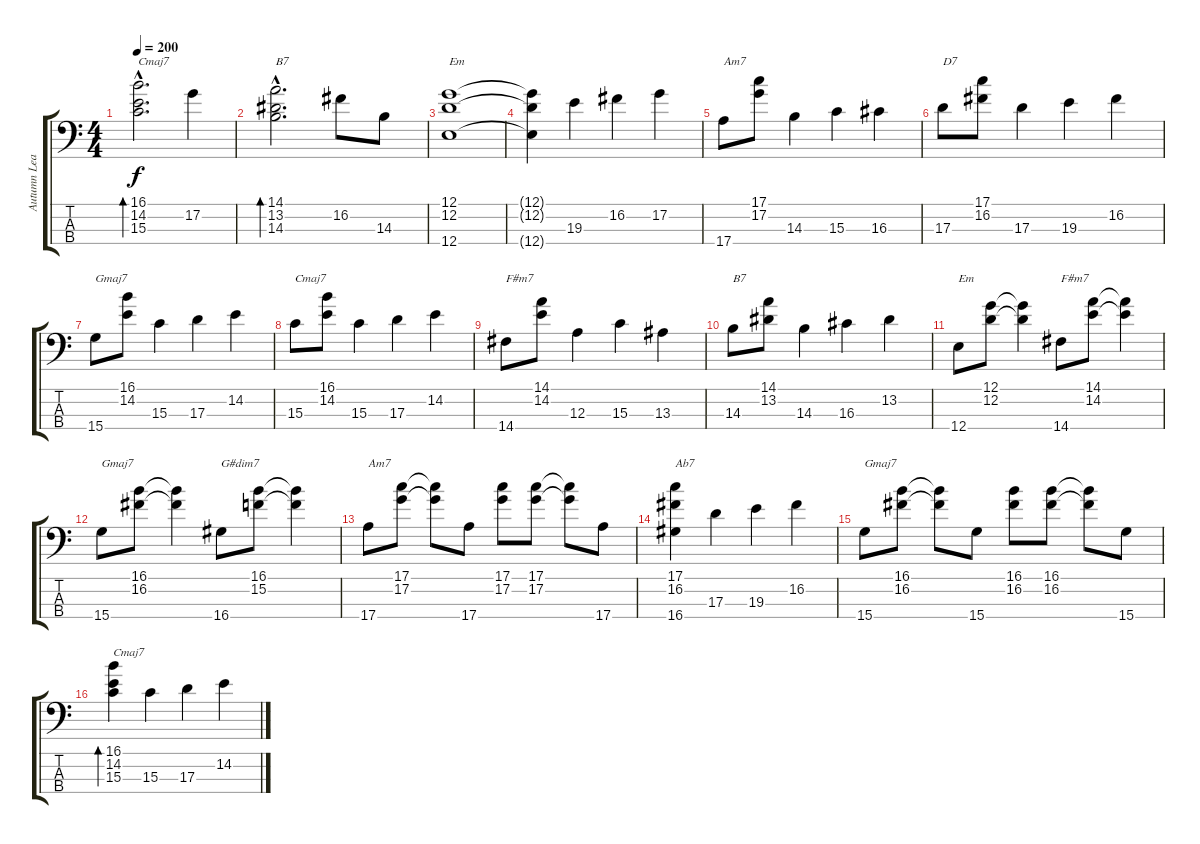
\track ("Autumn Leaves" "Autumn Lea") {instrument acousticbass}
\staff {score tabs}
\tuning (G2 D2 A1 E1) {hide}
\ts (4 4)
\tempo 200
\clef f4
\ks c
(16.1{hac} 14.2{hac} 15.3{hac}).2{d bd 480 txt "Cmaj7" dy f} 17.2.4 |
(14.1{hac} 13.2{hac} 14.3{hac}).2{d bd 480 txt "B7"} 16.2.8 14.3.8 |
(12.1 12.2 12.4).1{txt "Em"} |
(12.1{t} 12.2{t} 12.4{t}).4 19.3.4 16.2.4 17.2.4 |
17.4.8{txt "Am7"} (17.1 17.2).8 14.3.4 15.3.4 16.3.4 |
17.3.8{txt "D7"} (17.1 16.2).8 17.3.4 19.3.4 16.2.4 |
15.4.8{txt "Gmaj7"} (16.1 14.2).8 15.3.4 17.3.4 14.2.4 |
15.3.8{txt "Cmaj7"} (16.1 14.2).8 15.3.4 17.3.4 14.2.4 |
14.4.8{txt "F#m7"} (14.1 14.2).8 12.3.4 15.3.4 13.3.4 |
14.3.8{txt "B7"} (14.1 13.2).8 14.3.4 16.3.4 13.2.4 |
12.4.8{txt "Em"} (12.1 12.2).8 (12.1{t} 12.2{t}).4 14.4.8{txt "F#m7"} (14.1 14.2).8 (14.1{t} 14.2{t}).4 |
15.4.8{txt "Gmaj7"} (16.1 16.2).8 (16.1{t} 16.2{t}).4 16.4.8{txt "G#dim7"} (16.1 15.2).8 (16.1{t} 15.2{t}).4 |
17.4.8{txt "Am7"} (17.1 17.2).8 (17.1{t} 17.2{t}).8 17.4.8 (17.1 17.2).8 (17.1 17.2).8 (17.1{t} 17.2{t}).8 17.4.8 |
(17.1 16.2 16.4).4{txt "Ab7"} 17.3.4 19.3.4 16.2.4 |
15.4.8{txt "Gmaj7"} (16.1 16.2).8 (16.1{t} 16.2{t}).8 15.4.8 (16.1 16.2).8 (16.1 16.2).8 (16.1{t} 16.2{t}).8 15.4.8 |
(16.1 14.2 15.3).4{bd 480 txt "Cmaj7"} 15.3.4 17.3.4 14.2.4
